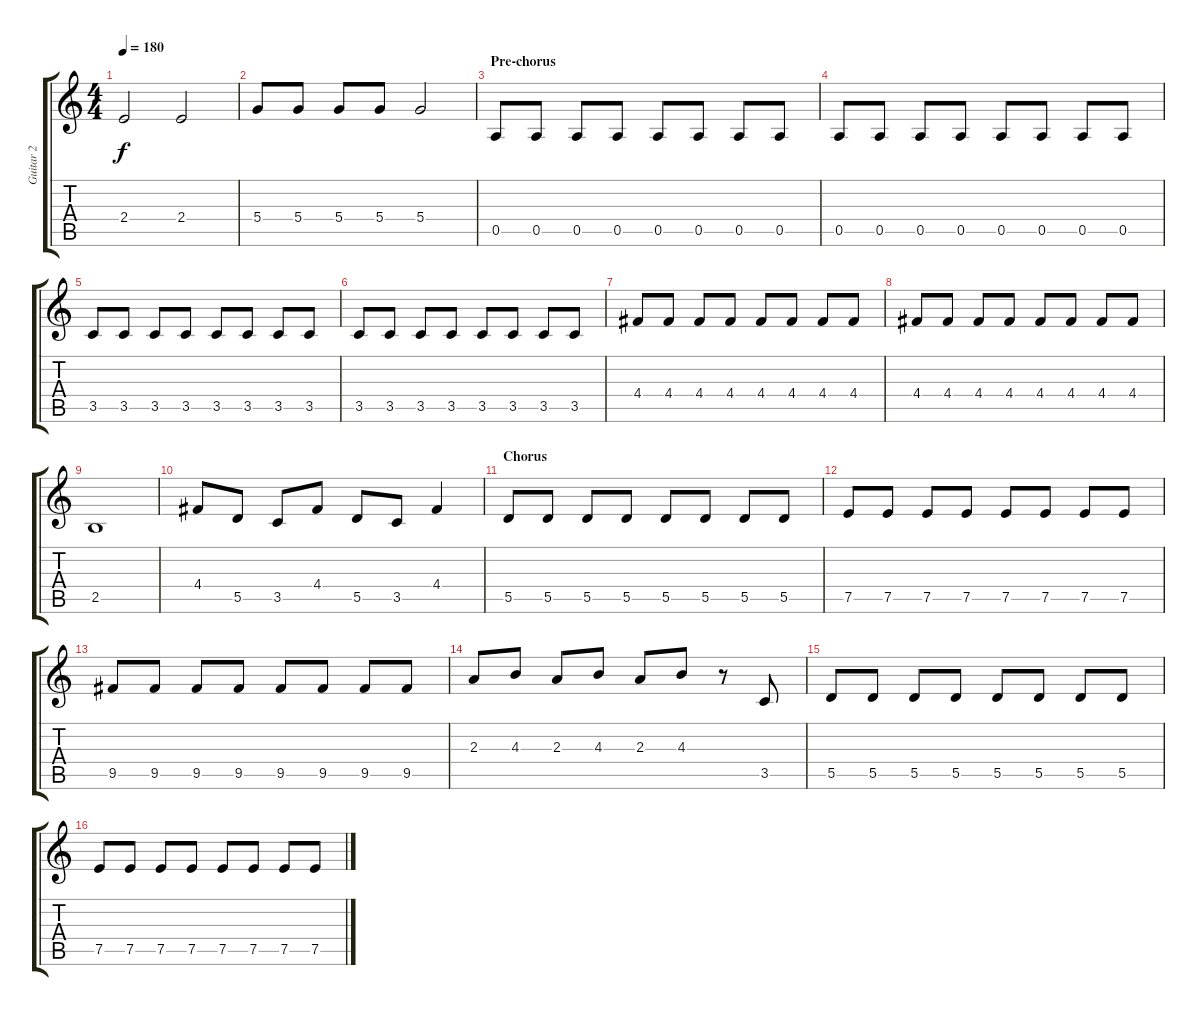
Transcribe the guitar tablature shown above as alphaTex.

\track ("Guitar 2" "Guitar 2") {instrument acousticguitarsteel}
\staff {score tabs}
\tuning (E4 B3 G3 D3 A2 E2) {hide}
\ts (4 4)
\tempo 180
\clef g2
\ks c
2.4.2{dy f} 2.4.2 |
5.4.8 5.4.8 5.4.8 5.4.8 5.4.2 |
\section ("" "Pre-chorus")
0.5.8 0.5.8 0.5.8 0.5.8 0.5.8 0.5.8 0.5.8 0.5.8 |
0.5.8 0.5.8 0.5.8 0.5.8 0.5.8 0.5.8 0.5.8 0.5.8 |
3.5.8 3.5.8 3.5.8 3.5.8 3.5.8 3.5.8 3.5.8 3.5.8 |
3.5.8 3.5.8 3.5.8 3.5.8 3.5.8 3.5.8 3.5.8 3.5.8 |
4.4.8 4.4.8 4.4.8 4.4.8 4.4.8 4.4.8 4.4.8 4.4.8 |
4.4.8 4.4.8 4.4.8 4.4.8 4.4.8 4.4.8 4.4.8 4.4.8 |
2.5.1 |
4.4.8 5.5.8 3.5.8 4.4.8 5.5.8 3.5.8 4.4.4 |
\section ("" "Chorus")
5.5.8 5.5.8 5.5.8 5.5.8 5.5.8 5.5.8 5.5.8 5.5.8 |
7.5.8 7.5.8 7.5.8 7.5.8 7.5.8 7.5.8 7.5.8 7.5.8 |
9.5.8 9.5.8 9.5.8 9.5.8 9.5.8 9.5.8 9.5.8 9.5.8 |
2.3.8 4.3.8 2.3.8 4.3.8 2.3.8 4.3.8 r.8 3.5.8 |
5.5.8 5.5.8 5.5.8 5.5.8 5.5.8 5.5.8 5.5.8 5.5.8 |
7.5.8 7.5.8 7.5.8 7.5.8 7.5.8 7.5.8 7.5.8 7.5.8
